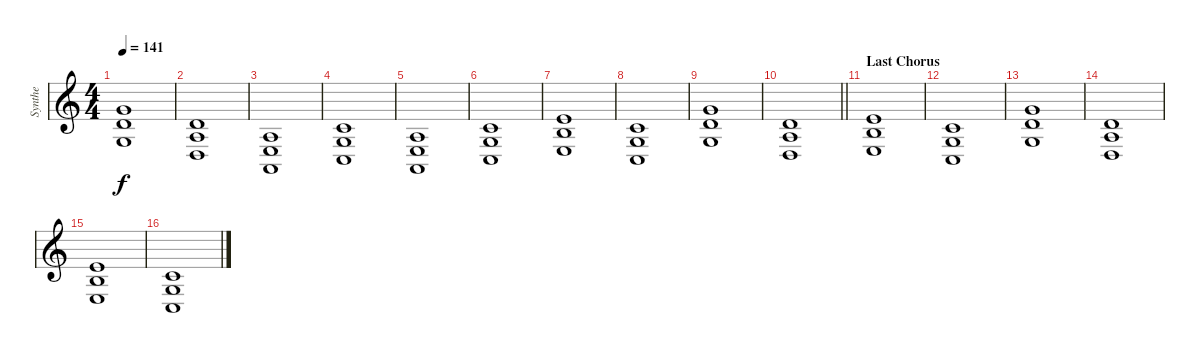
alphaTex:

\track ("Synthe" "Synthe") {instrument pad6metallic}
\staff {score}
\tuning (E4 B3 G3 D3 A2 E2) {hide}
\ts (4 4)
\tempo 141
\clef g2
\ks c
(12.3 12.4 10.5).1{dy f} |
(12.4 12.5 10.6).1 |
(7.4 7.5 5.6).1 |
(10.4 10.5 8.6).1 |
(7.4 7.5 5.6).1 |
(10.4 10.5 8.6).1 |
(9.3 9.4 7.5).1 |
(10.4 10.5 8.6).1 |
(12.3 12.4 10.5).1 |
\barLineRight lightlight
(12.4 12.5 10.6).1 |
\section ("" "Last Chorus")
(9.3 9.4 7.5).1 |
(10.4 10.5 8.6).1 |
(12.3 12.4 10.5).1 |
(12.4 12.5 10.6).1 |
(9.3 9.4 7.5).1 |
(10.4 10.5 8.6).1
